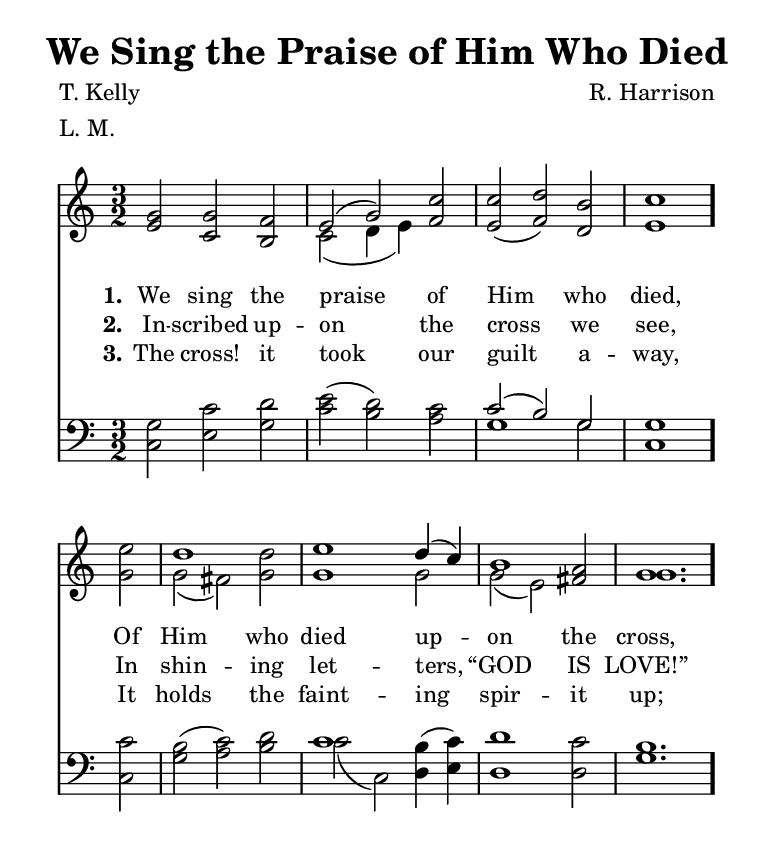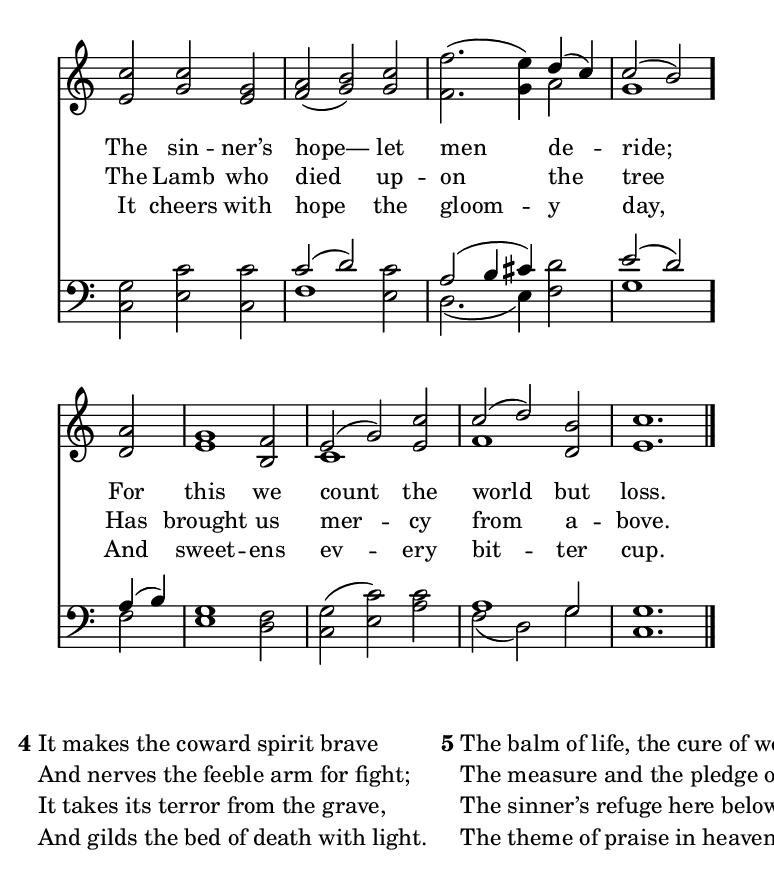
\include "common/global.ily"
\paper {
  \include "common/paper.ily"
  ragged-bottom = ##t
  %ragged-last-bottom = ##t
  systems-per-page = #(cond (is-eogsized 3) (#t #f))
  %page-count = ##f
}

\header{
  hymnnumber = "131"
  title = "We Sing the Praise of Him Who Died"
  tunename = "Warrington"
  meter = "L. M."
  poet = "T. Kelly"
  composer = "R. Harrison"
  %copyright = ""
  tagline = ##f
}

% for fermata in MIDI
ta = { \tempo 2=80 }
tb = { \tempo 2=40 }

global = {
  \include "common/overrides.ily"
  \override Staff.TimeSignature.style = #'numbered
  \time 3/2
  \override Score.MetronomeMark.transparent = ##t % hide all fermata changes too
  \ta
  \key c \major
  %\partial 4
  \autoBeamOff
}

notesSoprano = {
\global
\relative c'' {

g2 g f | e( g) c | c( d) b | c1
e2 | d1 d2 | e1 d4( c) | b1 a2 | g1. |
c2 c g | a( b) c | f2.( e4) d( c) | c2( b)
a | g1 f2 | e( g) c | c( d) b | c1. |

  \bar "|."

}
}

notesAlto = {
\global
\relative e' {

e2 c b | c( d4 e) f2 | e( f) d | e1
g2 | g( fis) g | g1 g2 | g( e) fis | g1. |
e2 g e | f( g) g | f2.( g4) a2 | g1
d2 | e1 b2 | c1 e2 | f1 d2 | e1. |

}
}

notesTenor = {
\global
\relative a {

g2 c d | e( d) c | c( b) g | g1
c2 | b( c) d | c1 b4( c) | d1 c2 | b1. |
g2 c c | c( d) c | a( b4 cis) d2 | e( d)
a4( b) | g1 f2 | g( c) c | a1 g2 | g1. |

}
}

notesBass = {
\global
\relative f {

c2 e g | c( b) a | g1 g2 | c,1
c2 | g'( a) b | c( c,) d4( e) | d1 d2 | g1. |
c,2 e c | f1 e2 | d2.( e4) f2 | g1
f2 | e1 d2 | c( e) a | f( d) g | c,1. |

}
}

wordsA = \lyricmode {
\set stanza = "1."

We sing the praise of Him who died, \bar "."
Of Him who died up -- on the cross, \bar "."
The sin -- ner’s hope— let men de -- ride; \bar "."
For this we count the world but loss. \bar "."

}

wordsB = \lyricmode {
\set stanza = "2."

In -- scribed up -- on the cross we see,
In shin -- ing let -- ters, “GOD IS LOVE!”
The Lamb who died up -- on the tree
Has brought us mer -- cy from a -- bove.

}

wordsC = \lyricmode {
\set stanza = "3."

The cross! it took our guilt a -- way,
It holds the faint -- ing spir -- it up;
It cheers with hope the gloom -- y day,
And sweet -- ens ev -- ery bit -- ter cup.

}

wordsD = \markuplist {

\line { It makes the coward spirit brave }
\line { And nerves the feeble arm for fight; }
\line { It takes its terror from the grave, }
\line { And gilds the bed of death with light. }

}

wordsE = \markuplist {

\line { The balm of life, the cure of woe, }
\line { The measure and the pledge of love, }
\line { The sinner’s refuge here below, }
\line { The theme of praise in heaven above. }

}

\score {
  \context ChoirStaff <<
    \context Staff = upper <<
      \set ChoirStaff.systemStartDelimiter = #'SystemStartBar
      \partcombine #'(2 . 9) \notesSoprano \notesAlto
      \context NullVoice = sopranos { \voiceOne << \notesSoprano >> }
      \context NullVoice = altos { \voiceTwo << \notesAlto >> }
      \context Lyrics = one   \lyricsto sopranos \wordsA
      \context Lyrics = two   \lyricsto sopranos \wordsB
      \context Lyrics = three \lyricsto sopranos \wordsC
    >>
    \context Staff = men <<
      \clef bass
      \partcombine #'(2 . 9) \notesTenor \notesBass
      \context NullVoice = tenors { \voiceOne << \notesTenor >> }
      \context NullVoice = basses { \voiceTwo << \notesBass >> }
    >>
  >>
  \layout {
    \include "common/layout.ily"
  }
  \midi{
    \include "common/midi.ily"
  }
}

\noPageBreak

\markup { \fill-line {
  \hspace #0.1
  \line{ \bold 4 \column { \wordsD } }
  \hspace #0.1
  \line{ \bold 5 \column { \wordsE } }
  \hspace #0.1
} }

\version "2.19.49"  % necessary for upgrading to future LilyPond versions.

% vi:set et ts=2 sw=2 ai nocindent syntax=lilypond:
